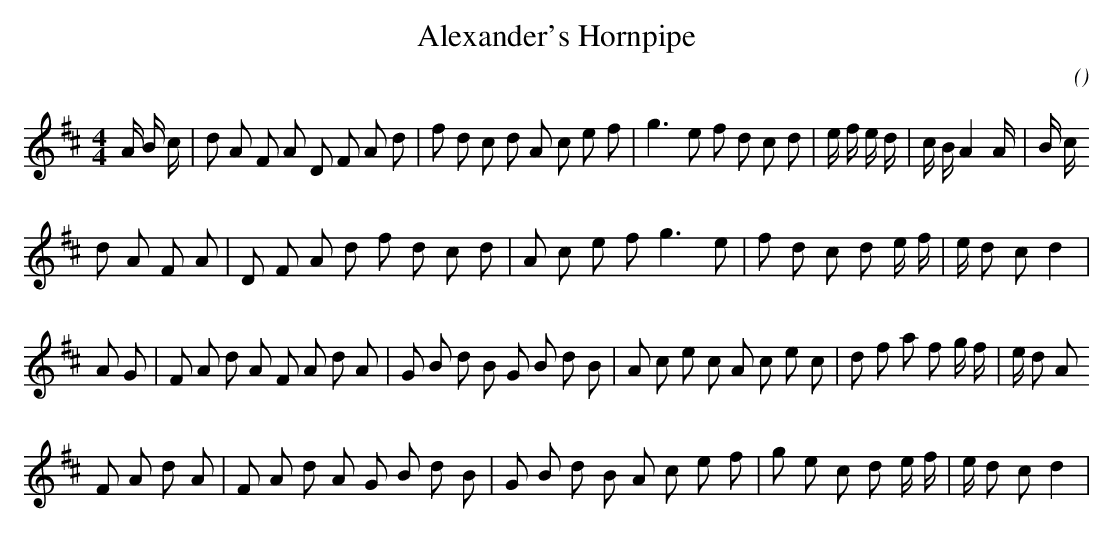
X:1
T: Alexander's Hornpipe
C:
O:
M:4/4
K:D
K:D
M:4/4
L:1/16
A4/3 B4/3 c4/3 |d2 A2 F2 A2 D2 F2 A2 d2 |f2 d2 c2 d2 A2 c2 e2 f2 |g6 e2 f2 d2 c2 d2 |e4/3 f4/3 e4/3 d4/3 |c4/3 B4/3 A4 A4/3 |B4/3 c4/3
d2 A2 F2 A2 |D2 F2 A2 d2 f2 d2 c2 d2 |A2 c2 e2 f2 g6 e2 |f2 d2 c2 d2 e4/3 f4/3 |e4/3 d2 c2 d4 |
A2 G2 |F2 A2 d2 A2 F2 A2 d2 A2 |G2 B2 d2 B2 G2 B2 d2 B2 |A2 c2 e2 c2 A2 c2 e2 c2 |d2 f2 a2 f2 g4/3 f4/3 |e4/3 d2 A2
F2 A2 d2 A2 |F2 A2 d2 A2 G2 B2 d2 B2 |G2 B2 d2 B2 A2 c2 e2 f2 |g2 e2 c2 d2 e4/3 f4/3 |e4/3 d2 c2 d4 |
